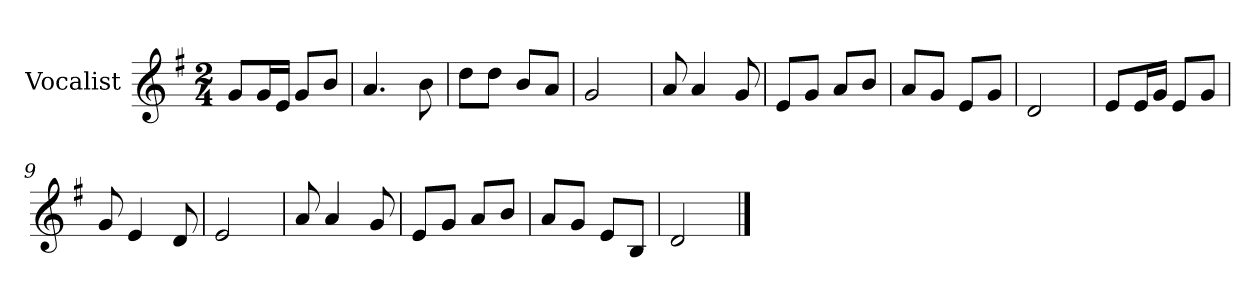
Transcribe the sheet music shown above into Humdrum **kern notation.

**kern
*part1
*staff1
*I"Vocalist
*k[f#]
*G:
*M2/4
=
8gL
16gL
16eJJ
8gL
8bJ
=1
4.a
8b
=2
8ddL
8ddJ
8bL
8aJ
=3
2g
=4
8a
4a
8g
=5
8eL
8gJ
8aL
8bJ
=6
8aL
8gJ
8eL
8gJ
=7
2d
=8
8eL
16eL
16gJJ
8eL
8gJ
=9
8g
4e
8d
=10
2e
=11
8a
4a
8g
=12
8eL
8gJ
8aL
8bJ
=13
8aL
8gJ
8eL
8BJ
=14
2d
==
*-
